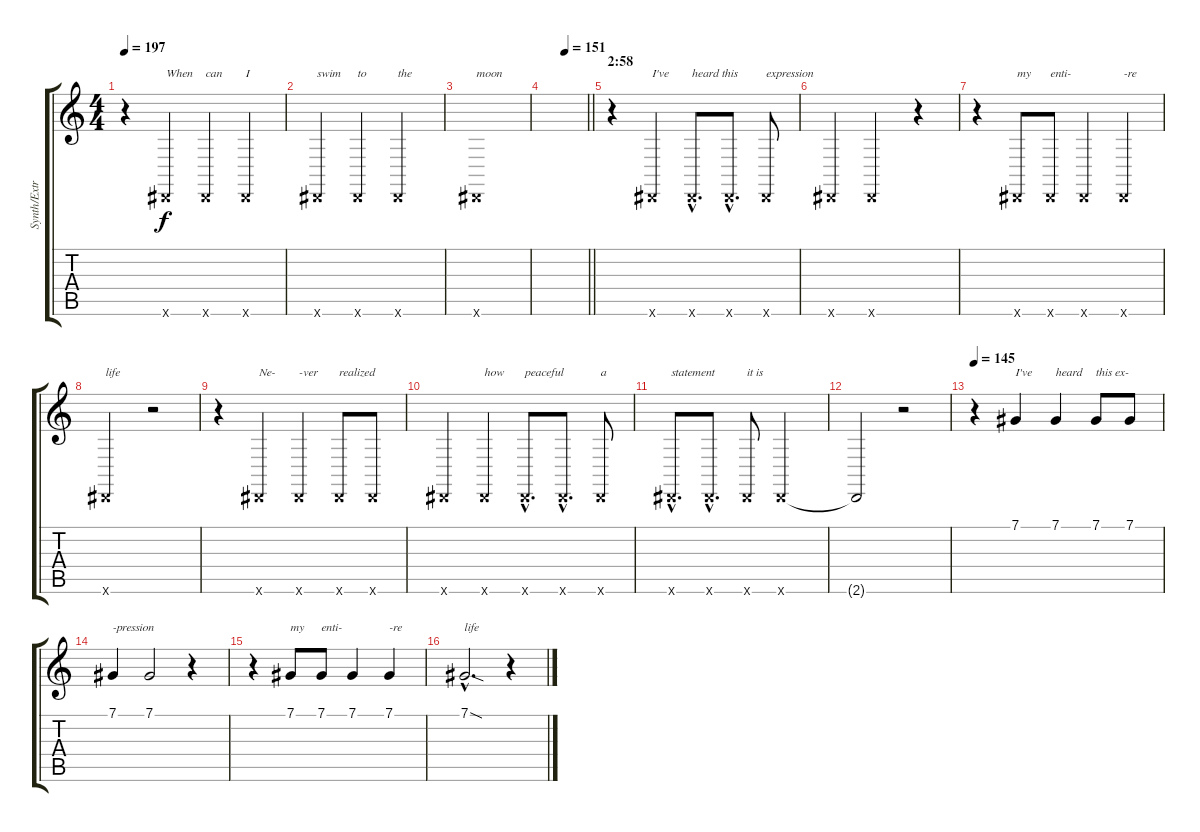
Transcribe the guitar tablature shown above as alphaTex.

\track ("Synth/Extra Guitar II/Vocals" "Synth/Extr") {instrument lead2sawtooth}
\staff {score tabs}
\tuning (Db4 Ab3 E3 B2 Gb2 Db2) {hide}
\ts (4 4)
\tempo 197
\clef g2
\ks c
r.4{dy f} 2.6{x}.4{txt "When"} 2.6{x}.4{txt "can"} 2.6{x}.4{txt "I"} |
2.6{x}.4{txt "swim"} 2.6{x}.4{txt "to"} 2.6{x}.2{txt "the"} |
2.6{x}.1{txt "moon"} |
\tempo (151 0.5)
\barLineRight lightlight
|
\section ("" "2:58")
r.4 2.6{x}.4{txt "I've"} 2.6{hac x}.8{d txt "heard this"} 2.6{hac x}.8{d} 2.6{x}.8{txt "expression"} |
2.6{x}.4 2.6{x}.2 r.4 |
r.4 2.6{x}.8{txt "my"} 2.6{x}.8{txt "enti-"} 2.6{x}.4 2.6{x}.4{txt "-re"} |
2.6{x}.2{txt "life"} r.2 |
r.4 2.6{x}.4{txt "Ne-"} 2.6{x}.4{txt "-ver"} 2.6{x}.8{txt "realized"} 2.6{x}.8 |
2.6{x}.4 2.6{x}.4{txt "how"} 2.6{hac x}.8{d txt "peaceful"} 2.6{hac x}.8{d} 2.6{x}.8{txt "a"} |
2.6{hac x}.8{d txt "statement"} 2.6{hac x}.8{d} 2.6{x}.8{txt "it is"} 2.6{x}.2 |
2.6{t}.2 r.2 |
\tempo 145
r.4 7.1.4{txt "I've"} 7.1.4{txt "heard"} 7.1.8{txt "this ex-"} 7.1.8 |
7.1.4{txt "-pression"} 7.1.2 r.4 |
r.4 7.1.8{txt "my"} 7.1.8{txt "enti-"} 7.1.4 7.1.4{txt "-re"} |
7.1{sod hac}.2{d txt "life"} r.4
